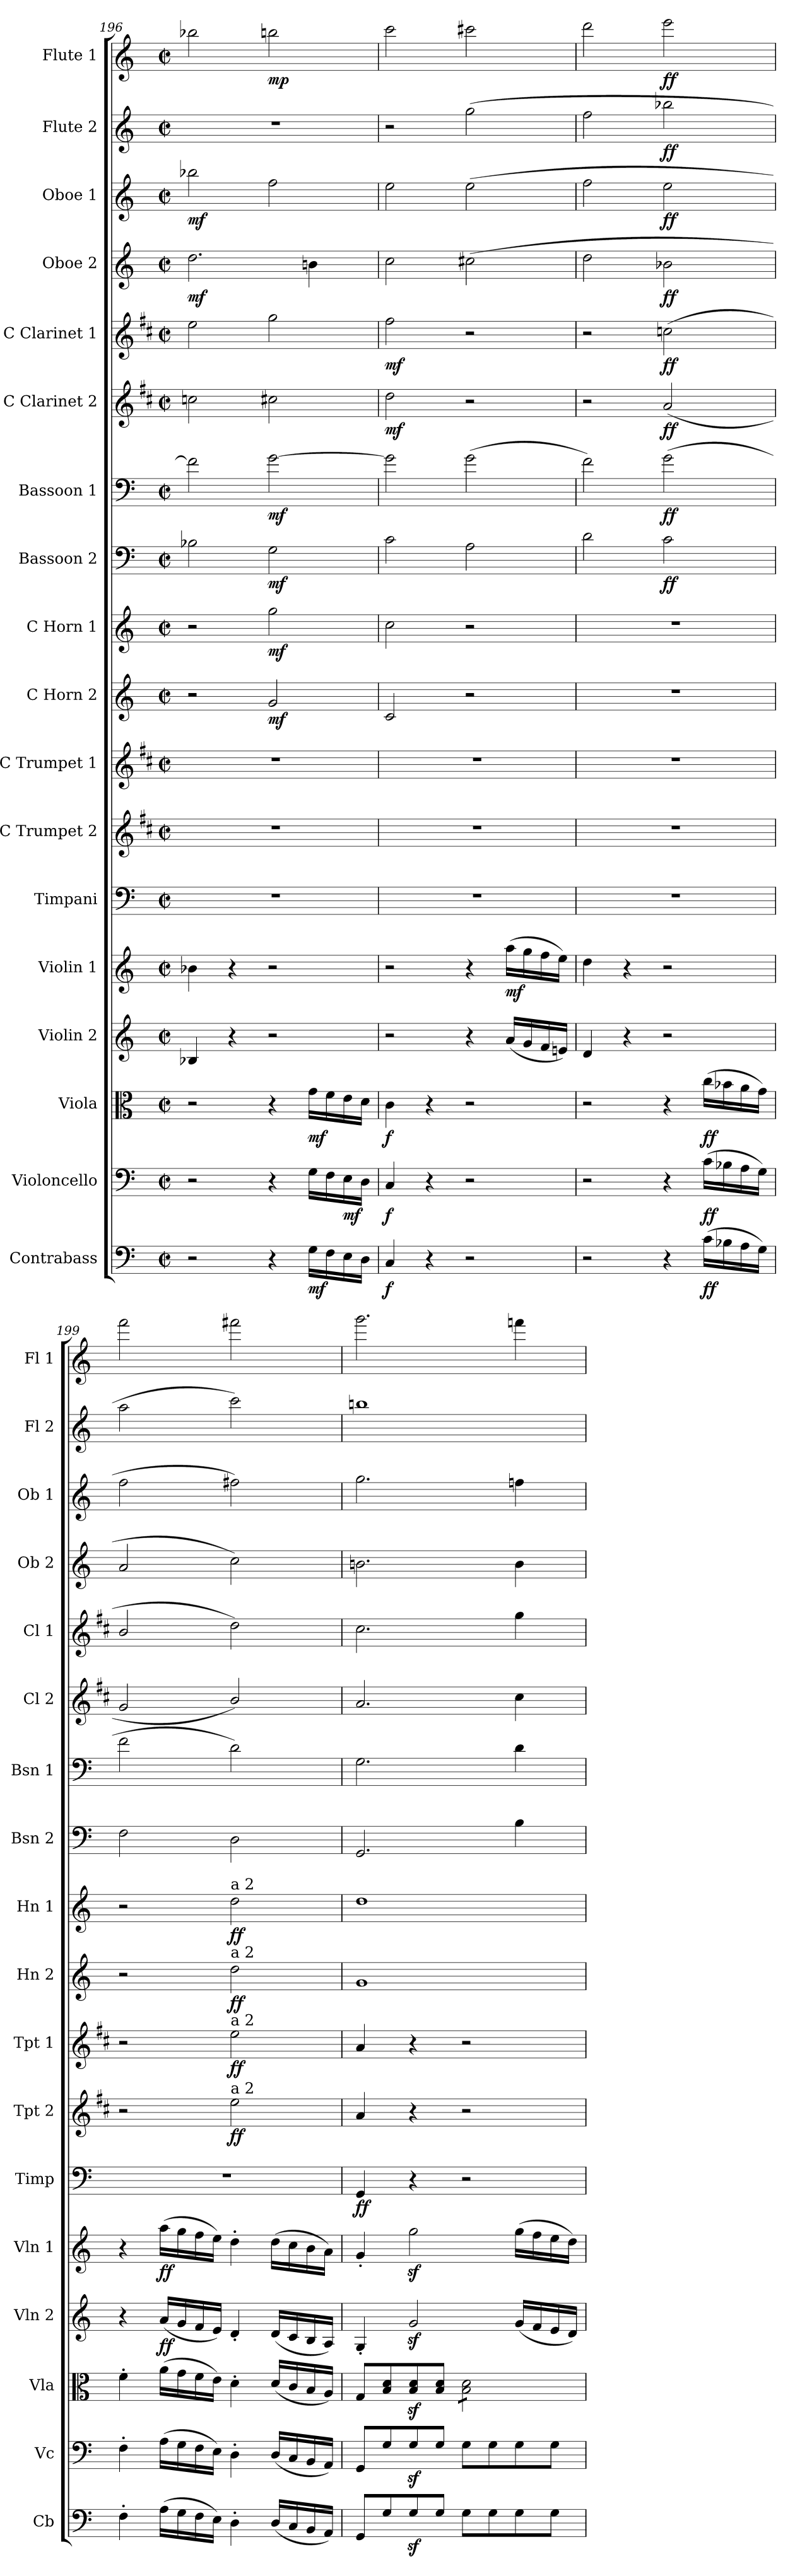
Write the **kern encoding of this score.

**kern	**dynam	**kern	**dynam	**kern	**dynam	**kern	**dynam	**kern	**dynam	**kern	**dynam	**kern	**dynam	**kern	**dynam	**kern	**dynam	**kern	**dynam	**kern	**dynam	**kern	**dynam	**kern	**dynam	**kern	**dynam	**kern	**dynam	**kern	**dynam	**kern	**dynam	**kern	**dynam
*part18	*part18	*part17	*part17	*part16	*part16	*part15	*part15	*part14	*part14	*part13	*part13	*part12	*part12	*part11	*part11	*part10	*part10	*part9	*part9	*part8	*part8	*part7	*part7	*part6	*part6	*part5	*part5	*part4	*part4	*part3	*part3	*part2	*part2	*part1	*part1
*staff18	*staff18	*staff17	*staff17	*staff16	*staff16	*staff15	*staff15	*staff14	*staff14	*staff13	*staff13	*staff12	*staff12	*staff11	*staff11	*staff10	*staff10	*staff9	*staff9	*staff8	*staff8	*staff7	*staff7	*staff6	*staff6	*staff5	*staff5	*staff4	*staff4	*staff3	*staff3	*staff2	*staff2	*staff1	*staff1
*I"Contrabass	*	*I"Violoncello	*	*I"Viola	*	*I"Violin 2	*	*I"Violin 1	*	*I"Timpani	*	*I"C Trumpet 2	*	*I"C Trumpet 1	*	*I"C Horn 2	*	*I"C Horn 1	*	*I"Bassoon 2	*	*I"Bassoon 1	*	*I"C Clarinet 2	*	*I"C Clarinet 1	*	*I"Oboe 2	*	*I"Oboe 1	*	*I"Flute 2	*	*I"Flute 1	*
*I'Cb	*	*I'Vc	*	*I'Vla	*	*I'Vln 2	*	*I'Vln 1	*	*I'Timp	*	*I'Tpt 2	*	*I'Tpt 1	*	*I'Hn 2	*	*I'Hn 1	*	*I'Bsn 2	*	*I'Bsn 1	*	*I'Cl 2	*	*I'Cl 1	*	*I'Ob 2	*	*I'Ob 1	*	*I'Fl 2	*	*I'Fl 1	*
!!LO:PB:g=z
*clefF4	*	*clefF4	*	*clefC3	*	*clefG2	*	*clefG2	*	*clefF4	*	*clefG2	*	*clefG2	*	*clefG2	*	*clefG2	*	*clefF4	*	*clefF4	*	*clefG2	*	*clefG2	*	*clefG2	*	*clefG2	*	*clefG2	*	*clefG2	*
*ITrd7c12	*	*	*	*	*	*	*	*	*	*	*	*ITrd1c2	*	*ITrd1c2	*	*ITrd7c12	*	*ITrd7c12	*	*	*	*	*	*ITrd1c2	*	*ITrd1c2	*	*	*	*	*	*	*	*	*
*k[]	*	*k[]	*	*k[]	*	*k[]	*	*k[]	*	*k[]	*	*k[]	*	*k[]	*	*k[]	*	*k[]	*	*k[]	*	*k[]	*	*k[]	*	*k[]	*	*k[]	*	*k[]	*	*k[]	*	*k[]	*
*M2/2	*	*M2/2	*	*M2/2	*	*M2/2	*	*M2/2	*	*M2/2	*	*M2/2	*	*M2/2	*	*M2/2	*	*M2/2	*	*M2/2	*	*M2/2	*	*M2/2	*	*M2/2	*	*M2/2	*	*M2/2	*	*M2/2	*	*M2/2	*
*met(c|)	*	*met(c|)	*	*met(c|)	*	*met(c|)	*	*met(c|)	*	*met(c|)	*	*met(c|)	*	*met(c|)	*	*met(c|)	*	*met(c|)	*	*met(c|)	*	*met(c|)	*	*met(c|)	*	*met(c|)	*	*met(c|)	*	*met(c|)	*	*met(c|)	*	*met(c|)	*
=196	=196	=196	=196	=196	=196	=196	=196	=196	=196	=196	=196	=196	=196	=196	=196	=196	=196	=196	=196	=196	=196	=196	=196	=196	=196	=196	=196	=196	=196	=196	=196	=196	=196	=196	=196
!	!	!	!	!	!	!	!	!	!	!	!	!	!	!	!	!	!	!	!	!	!	!	!	!	!	!	!	!	!LO:DY:b	!	!LO:DY:b	!	!	!	!
2r	.	2r	.	2r	.	4B-X/	.	4b-X\	.	1r	.	1r	.	1r	.	2r	.	2r	.	2B-X\	.	2f\]	.	2b-X\	.	2dd\	.	2.dd\	mf	2bb-X\	mf	1r	.	2bb-X\	.
.	.	.	.	.	.	4r	.	4r	.	.	.	.	.	.	.	.	.	.	.	.	.	.	.	.	.	.	.	.	.	.	.	.	.	.	.
!	!	!	!	!	!	!	!	!	!	!	!	!	!	!	!	!	!LO:DY:b	!	!LO:DY:b	!	!LO:DY:b	!	!LO:DY:b	!	!	!	!	!	!	!	!	!	!	!	!LO:DY:b
4r	.	4r	.	4r	.	2r	.	2r	.	.	.	.	.	.	.	2G/	mf	2g\	mf	2G\	mf	[2g\	mf	2bn\	.	2ff\	.	.	.	2ff\	.	.	.	2bbn\	mp
!	!LO:DY:b	!	!	!	!LO:DY:b	!	!	!	!	!	!	!	!	!	!	!	!	!	!	!	!	!	!	!	!	!	!	!	!	!	!	!	!	!	!
16GG\LL	mf	16G\LL	.	16g\LL	mf	.	.	.	.	.	.	.	.	.	.	.	.	.	.	.	.	.	.	.	.	.	.	4bn\	.	.	.	.	.	.	.
16FF\	.	16F\	.	16f\	.	.	.	.	.	.	.	.	.	.	.	.	.	.	.	.	.	.	.	.	.	.	.	.	.	.	.	.	.	.	.
!	!	!	!LO:DY:b	!	!	!	!	!	!	!	!	!	!	!	!	!	!	!	!	!	!	!	!	!	!	!	!	!	!	!	!	!	!	!	!
16EE\	.	16E\	mf	16e\	.	.	.	.	.	.	.	.	.	.	.	.	.	.	.	.	.	.	.	.	.	.	.	.	.	.	.	.	.	.	.
16DD\JJ	.	16D\JJ	.	16d\JJ	.	.	.	.	.	.	.	.	.	.	.	.	.	.	.	.	.	.	.	.	.	.	.	.	.	.	.	.	.	.	.
=197	=197	=197	=197	=197	=197	=197	=197	=197	=197	=197	=197	=197	=197	=197	=197	=197	=197	=197	=197	=197	=197	=197	=197	=197	=197	=197	=197	=197	=197	=197	=197	=197	=197	=197	=197
!	!LO:DY:b	!	!LO:DY:b	!	!LO:DY:b	!	!	!	!	!	!	!	!	!	!	!	!	!	!	!	!	!	!	!	!LO:DY:b	!	!LO:DY:b	!	!	!	!	!	!	!	!
4CC/	f	4C/	f	4c\	f	2r	.	2r	.	1r	.	1r	.	1r	.	2C/	.	2c\	.	2c\	.	2g\]	.	2cc\	mf	2ee\	mf	2cc\	.	2ee\	.	2r	.	2ccc\	.
4r	.	4r	.	4r	.	.	.	.	.	.	.	.	.	.	.	.	.	.	.	.	.	.	.	.	.	.	.	.	.	.	.	.	.	.	.
2r	.	2r	.	2r	.	4r	.	4r	.	.	.	.	.	.	.	2r	.	2r	.	2A\	.	(2g\	.	2r	.	2r	.	(2cc#X\	.	(2ee\	.	(2gg\	.	2ccc#X\	.
!	!	!	!	!	!	!	!	!	!LO:DY:b	!	!	!	!	!	!	!	!	!	!	!	!	!	!	!	!	!	!	!	!	!	!	!	!	!	!
.	.	.	.	.	.	(16a/LL	.	(16aa\LL	mf	.	.	.	.	.	.	.	.	.	.	.	.	.	.	.	.	.	.	.	.	.	.	.	.	.	.
.	.	.	.	.	.	16g/	.	16gg\	.	.	.	.	.	.	.	.	.	.	.	.	.	.	.	.	.	.	.	.	.	.	.	.	.	.	.
.	.	.	.	.	.	16f/	.	16ff\	.	.	.	.	.	.	.	.	.	.	.	.	.	.	.	.	.	.	.	.	.	.	.	.	.	.	.
.	.	.	.	.	.	16en/JJ)	.	16ee\JJ)	.	.	.	.	.	.	.	.	.	.	.	.	.	.	.	.	.	.	.	.	.	.	.	.	.	.	.
=198	=198	=198	=198	=198	=198	=198	=198	=198	=198	=198	=198	=198	=198	=198	=198	=198	=198	=198	=198	=198	=198	=198	=198	=198	=198	=198	=198	=198	=198	=198	=198	=198	=198	=198	=198
2r	.	2r	.	2r	.	4d/	.	4dd\	.	1r	.	1r	.	1r	.	1r	.	1r	.	2d\	.	2f\)	.	2r	.	2r	.	2dd\	.	2ff\	.	2ff\	.	2ddd\	.
.	.	.	.	.	.	4r	.	4r	.	.	.	.	.	.	.	.	.	.	.	.	.	.	.	.	.	.	.	.	.	.	.	.	.	.	.
!	!	!	!	!	!	!	!	!	!	!	!	!	!	!	!	!	!	!	!	!	!LO:DY:b	!	!LO:DY:b	!	!LO:DY:b	!	!LO:DY:b	!	!LO:DY:b	!	!LO:DY:b	!	!LO:DY:b	!	!LO:DY:b
4r	.	4r	.	4r	.	2r	.	2r	.	.	.	.	.	.	.	.	.	.	.	2c\	ff	(2g\	ff	(2g/	ff	(2b-X\	ff	2b-X\	ff	2ee\	ff	2bb-X\	ff	2eee\	ff
!	!LO:DY:b	!	!LO:DY:b	!	!LO:DY:b	!	!	!	!	!	!	!	!	!	!	!	!	!	!	!	!	!	!	!	!	!	!	!	!	!	!	!	!	!	!
(16C\LL	ff	(16c\LL	ff	(16cc\LL	ff	.	.	.	.	.	.	.	.	.	.	.	.	.	.	.	.	.	.	.	.	.	.	.	.	.	.	.	.	.	.
16BB-X\	.	16B-X\	.	16b-X\	.	.	.	.	.	.	.	.	.	.	.	.	.	.	.	.	.	.	.	.	.	.	.	.	.	.	.	.	.	.	.
16AA\	.	16A\	.	16a\	.	.	.	.	.	.	.	.	.	.	.	.	.	.	.	.	.	.	.	.	.	.	.	.	.	.	.	.	.	.	.
16GG\JJ)	.	16G\JJ)	.	16g\JJ)	.	.	.	.	.	.	.	.	.	.	.	.	.	.	.	.	.	.	.	.	.	.	.	.	.	.	.	.	.	.	.
=199	=199	=199	=199	=199	=199	=199	=199	=199	=199	=199	=199	=199	=199	=199	=199	=199	=199	=199	=199	=199	=199	=199	=199	=199	=199	=199	=199	=199	=199	=199	=199	=199	=199	=199	=199
4FF'\	.	4F'\	.	4f'\	.	4r	.	4r	.	1r	.	2r	.	2r	.	2r	.	2r	.	2F\	.	2f\	.	2f/	.	2a/	.	2a/	.	2ff\	.	2aa\	.	2fff\	.
!	!	!	!	!	!	!	!LO:DY:b	!	!LO:DY:b	!	!	!	!	!	!	!	!	!	!	!	!	!	!	!	!	!	!	!	!	!	!	!	!	!	!
(16AA\LL	.	(16A\LL	.	(16a\LL	.	(16a/LL	ff	(16aa\LL	ff	.	.	.	.	.	.	.	.	.	.	.	.	.	.	.	.	.	.	.	.	.	.	.	.	.	.
16GG\	.	16G\	.	16g\	.	16g/	.	16gg\	.	.	.	.	.	.	.	.	.	.	.	.	.	.	.	.	.	.	.	.	.	.	.	.	.	.	.
16FF\	.	16F\	.	16f\	.	16f/	.	16ff\	.	.	.	.	.	.	.	.	.	.	.	.	.	.	.	.	.	.	.	.	.	.	.	.	.	.	.
16EE\JJ)	.	16E\JJ)	.	16e\JJ)	.	16e/JJ)	.	16ee\JJ)	.	.	.	.	.	.	.	.	.	.	.	.	.	.	.	.	.	.	.	.	.	.	.	.	.	.	.
!	!	!	!	!	!	!	!	!	!	!	!	!	!	!	!	!	!	!LO:TX:a:t=a 2	!	!	!	!	!	!	!	!	!	!	!	!	!	!	!	!	!
!	!	!	!	!	!	!	!	!	!	!	!	!	!	!	!	!LO:TX:a:t=a 2	!	!	!	!	!	!	!	!	!	!	!	!	!	!	!	!	!	!	!
!	!	!	!	!	!	!	!	!	!	!	!	!	!	!LO:TX:a:t=a 2	!	!	!	!	!	!	!	!	!	!	!	!	!	!	!	!	!	!	!	!	!
!	!	!	!	!	!	!	!	!	!	!	!	!LO:TX:a:t=a 2	!	!	!	!	!	!	!	!	!	!	!	!	!	!	!	!	!	!	!	!	!	!	!
!	!	!	!	!	!	!	!	!	!	!	!	!	!LO:DY:b	!	!LO:DY:b	!	!LO:DY:b	!	!LO:DY:b	!	!	!	!	!	!	!	!	!	!	!	!	!	!	!	!
4DD'\	.	4D'\	.	4d'\	.	4d'/	.	4dd'\	.	.	.	2dd\	ff	2dd\	ff	2d\	ff	2d\	ff	2D\	.	2d\)	.	2a/)	.	2cc\)	.	2cc\)	.	2ff#X\)	.	2ccc\)	.	2fff#X\	.
(16DD/LL	.	(16D/LL	.	(16d/LL	.	(16d/LL	.	(16dd\LL	.	.	.	.	.	.	.	.	.	.	.	.	.	.	.	.	.	.	.	.	.	.	.	.	.	.	.
16CC/	.	16C/	.	16c/	.	16c/	.	16cc\	.	.	.	.	.	.	.	.	.	.	.	.	.	.	.	.	.	.	.	.	.	.	.	.	.	.	.
16BBB/	.	16BB/	.	16B/	.	16B/	.	16b\	.	.	.	.	.	.	.	.	.	.	.	.	.	.	.	.	.	.	.	.	.	.	.	.	.	.	.
16AAA/JJ)	.	16AA/JJ)	.	16A/JJ)	.	16A/JJ)	.	16a\JJ)	.	.	.	.	.	.	.	.	.	.	.	.	.	.	.	.	.	.	.	.	.	.	.	.	.	.	.
=200	=200	=200	=200	=200	=200	=200	=200	=200	=200	=200	=200	=200	=200	=200	=200	=200	=200	=200	=200	=200	=200	=200	=200	=200	=200	=200	=200	=200	=200	=200	=200	=200	=200	=200	=200
!	!	!	!	!	!	!	!	!	!	!	!LO:DY:b	!	!	!	!	!	!	!	!	!	!	!	!	!	!	!	!	!	!	!	!	!	!	!	!
8GGG/L	.	8GG/L	.	8G/L	.	4G'/	.	4g'/	.	4GG/	ff	4g/	.	4g/	.	1G	.	1d	.	2.GG/	.	2.G\	.	2.g/	.	2.b\	.	2.bn\	.	2.gg\	.	1bbn	.	2.ggg\	.
8GG/	.	8G/	.	8B/ 8d/	.	.	.	.	.	.	.	.	.	.	.	.	.	.	.	.	.	.	.	.	.	.	.	.	.	.	.	.	.	.	.
8GGz</	.	8Gz</	.	8B/z< 8d/z<	.	2gz</	.	2ggz<\	.	4r	.	4r	.	4r	.	.	.	.	.	.	.	.	.	.	.	.	.	.	.	.	.	.	.	.	.
8GG/J	.	8G/J	.	8B/ 8d/J	.	.	.	.	.	.	.	.	.	.	.	.	.	.	.	.	.	.	.	.	.	.	.	.	.	.	.	.	.	.	.
*	*	*	*	*tremolo	*	*	*	*	*	*	*	*	*	*	*	*	*	*	*	*	*	*	*	*	*	*	*	*	*	*	*	*	*	*	*
8GG\L	.	8G\L	.	8B\ 8d\L	.	.	.	.	.	2r	.	2r	.	2r	.	.	.	.	.	.	.	.	.	.	.	.	.	.	.	.	.	.	.	.	.
8GG\	.	8G\	.	8B\ 8d\	.	.	.	.	.	.	.	.	.	.	.	.	.	.	.	.	.	.	.	.	.	.	.	.	.	.	.	.	.	.	.
8GG\	.	8G\	.	8B\ 8d\	.	(16g/LL	.	(16gg\LL	.	.	.	.	.	.	.	.	.	.	.	4B\	.	4d\	.	4b\	.	4ff\	.	4b\	.	4ffn\	.	.	.	4fffn\	.
.	.	.	.	.	.	16f/	.	16ff\	.	.	.	.	.	.	.	.	.	.	.	.	.	.	.	.	.	.	.	.	.	.	.	.	.	.	.
8GG\J	.	8G\J	.	8B\ 8d\J	.	16e/	.	16ee\	.	.	.	.	.	.	.	.	.	.	.	.	.	.	.	.	.	.	.	.	.	.	.	.	.	.	.
*	*	*	*	*Xtremolo	*	*	*	*	*	*	*	*	*	*	*	*	*	*	*	*	*	*	*	*	*	*	*	*	*	*	*	*	*	*	*
.	.	.	.	.	.	16d/JJ)	.	16dd\JJ)	.	.	.	.	.	.	.	.	.	.	.	.	.	.	.	.	.	.	.	.	.	.	.	.	.	.	.
=	=	=	=	=	=	=	=	=	=	=	=	=	=	=	=	=	=	=	=	=	=	=	=	=	=	=	=	=	=	=	=	=	=	=	=
*-	*-	*-	*-	*-	*-	*-	*-	*-	*-	*-	*-	*-	*-	*-	*-	*-	*-	*-	*-	*-	*-	*-	*-	*-	*-	*-	*-	*-	*-	*-	*-	*-	*-	*-	*-
